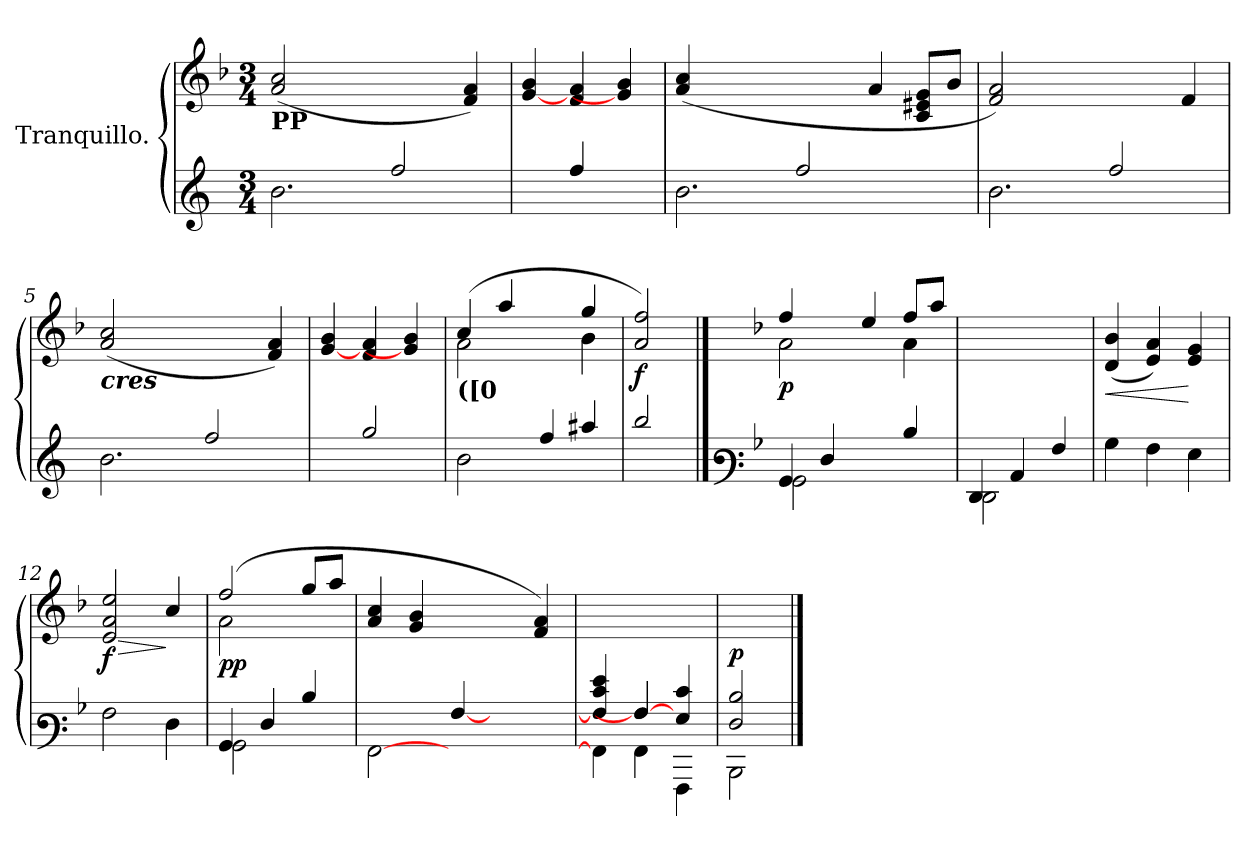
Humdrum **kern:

**kern	**kern	**dynam
*part1	*part1	*part1
*staff2	*staff1	*staff1/2
*I"Tranquillo.	*	*
*	*clefG3	*
*	*k[b-]	*
*M3/4	*M3/4	*
=1	=1	=1
!	!LO:TX:b:B:t=PP	!
2.b\	(>2f/ 2a/	.
.	2.ryy	.
2ff/	.	.
4ryy	4d/ 4f/)	.
=2	=2	=2
4ryy	[<4e/ 4g/	.
4ff/	4d/ 4f/	.
4ryy	4e/] 4g/	.
=3	=3	=3
2.b\	(<4f/ 4a/	.
.	1ryy	.
2ff/	.	.
2ryy	4f/	.
.	8A/ 8c#X/ 8e/L	.
.	8g/J	.
=4	=4	=4
2.b\	2d/ 2f/)	.
.	2.ryy	.
2ff/	.	.
4ryy	4d/	.
!!LO:LB:g=z
=5	=5	=5
!	!LO:TX:b:Bi:t=cres	!
2.b\	(<2f/ 2a/	.
.	2.ryy	.
2ff/	.	.
4ryy	4d/ 4f/)	.
=6	=6	=6
4ryy	[<4e/ 4g/	.
2gg/	4d/ 4f/	.
.	4e/] 4g/	.
=7	=7	=7
*	*^	*
!	!LO:TX:b:B:t=([0	!	!
2b\	(>4a/	2f\	.
.	4ff/	.	.
4ff/	4ryy	4ryy	.
4aa#X/	4ee/	4g\	.
=8	=8	=8	=8
!	!	!	!LO:DY:b
*	*v	*v	*
2bb/	2f/ 2dd/)	f
!!LO:LB:g=z
==9	==9	==9
*clefF3	*	*
*k[b-]	*k[b-]	*
*^	*^	*
!	!	!	!	!LO:DY:b
4BB-/	2BB-\	4dd/	2f\	p
4F/	.	2ryy	.	.
4ryy	2ryy	.	4cc/	.
4d/	.	4f\	8dd/L	.
.	.	.	8ff/J	.
*	*	*v	*v	*
=10	=10	=10	=10
4FF/	2FF\	2.ryy	.
4C/	.	.	.
4A/	4ryy	.	.
=11	=11	=11	=11
!	!	!	!LO:HP:b
*v	*v	*	*
4B-\	(<4B-/ 4g/	<
4A\	4c/ 4f/)	.
4G\	4c/ 4e/	[
=12	=12	=12
!	!	!LO:HP:b
!	!	!LO:DY:n=1:b
2A\	2c/ 2f/ 2cc/	> f
4F\	4a/	]
!!LO:LB:g=z
=13	=13	=13
*^	*^	*
!	!	!	!	!LO:DY:b
!	!	!	!	!LO:DY:n=1:b
4BB-/	2BB-\	(>2dd/	2f\	p p
4F/	.	.	.	.
4d/	4ryy	8ee/L	4ryy	.
.	.	8ff/J	.	.
*	*	*v	*v	*
=14	=14	=14	=14
2ryy	[<2AA\	4f/ 4a/	.
.	.	4e/ 4g/	.
[>4A/	2ryy	2ryy	.
2ryy	.	.	.
.	4ryy	4d/ 4f/)	.
=15	=15	=15	=15
*	*^	*	*
4A/] 4e/ 4g/	4AA\]	4ryy	2.ryy	.
4A/_	4AA\	4A/	.	.
4G/ 4e/	4AAA\	4ryy	.	.
=16	=16	=16	=16	=16
!	!	!	!	!LO:DY:a=2
*	*v	*v	*	*
2F/ 2d/	2DD\	2ryy	p
*v	*v	*	*
==	==	==
*-	*-	*-
